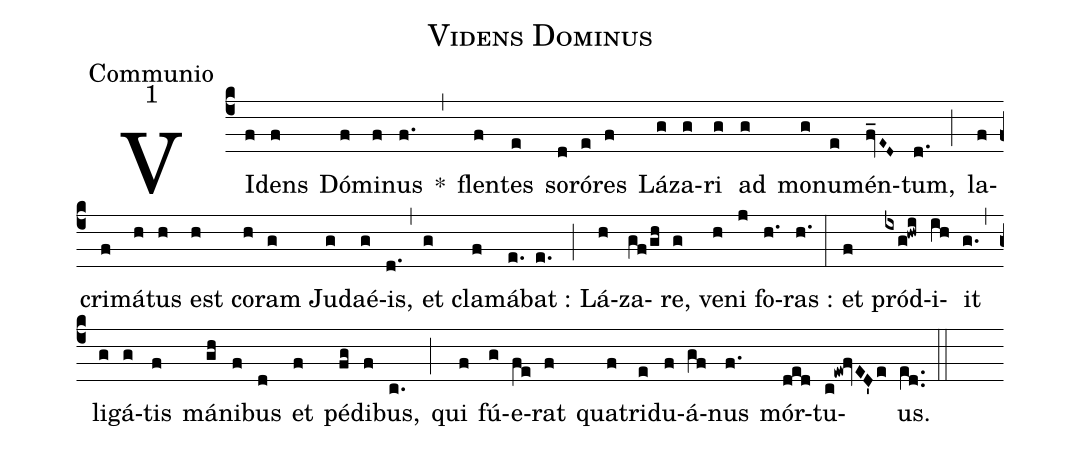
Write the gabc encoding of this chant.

name:Videns Dominus;
office-part:Communio;
mode:1;
%%
(c4) VI(f)dens(f) Dó(f)mi(f)nus(f.) *(,) flen(f)tes(e) so(d)ró(e)res(f) Lá(g)za(g)ri(g) ad(g) mo(g)nu(e)mén(fv_E~D~)tum,(d.) (;) la(f)cri(f)má(h)tus(h) est(h) co(h)ram(g) Ju(g)daé(g)is,(d.) (,) et(g) cla(f)má(e.)bat :(e.) (;) Lá(h)za(gf/gh)re,(g) ve(h)ni(j) fo(h.)ras :(h.) (:) et(f) pród(ixg!hwi)i(ih)it(g.) (,) li(g)gá(g)tis(f) má(gh)ni(f)bus(d) et(f) pé(fg)di(f)bus,(c.) (;) qui(f) fú(g)e(fe)rat(f) qua(f)tri(e)du(f)á(gf)nus(f.) mór(ded)tu(c!ew!fvED'e)us.(e[ll:1]d..) (::)
